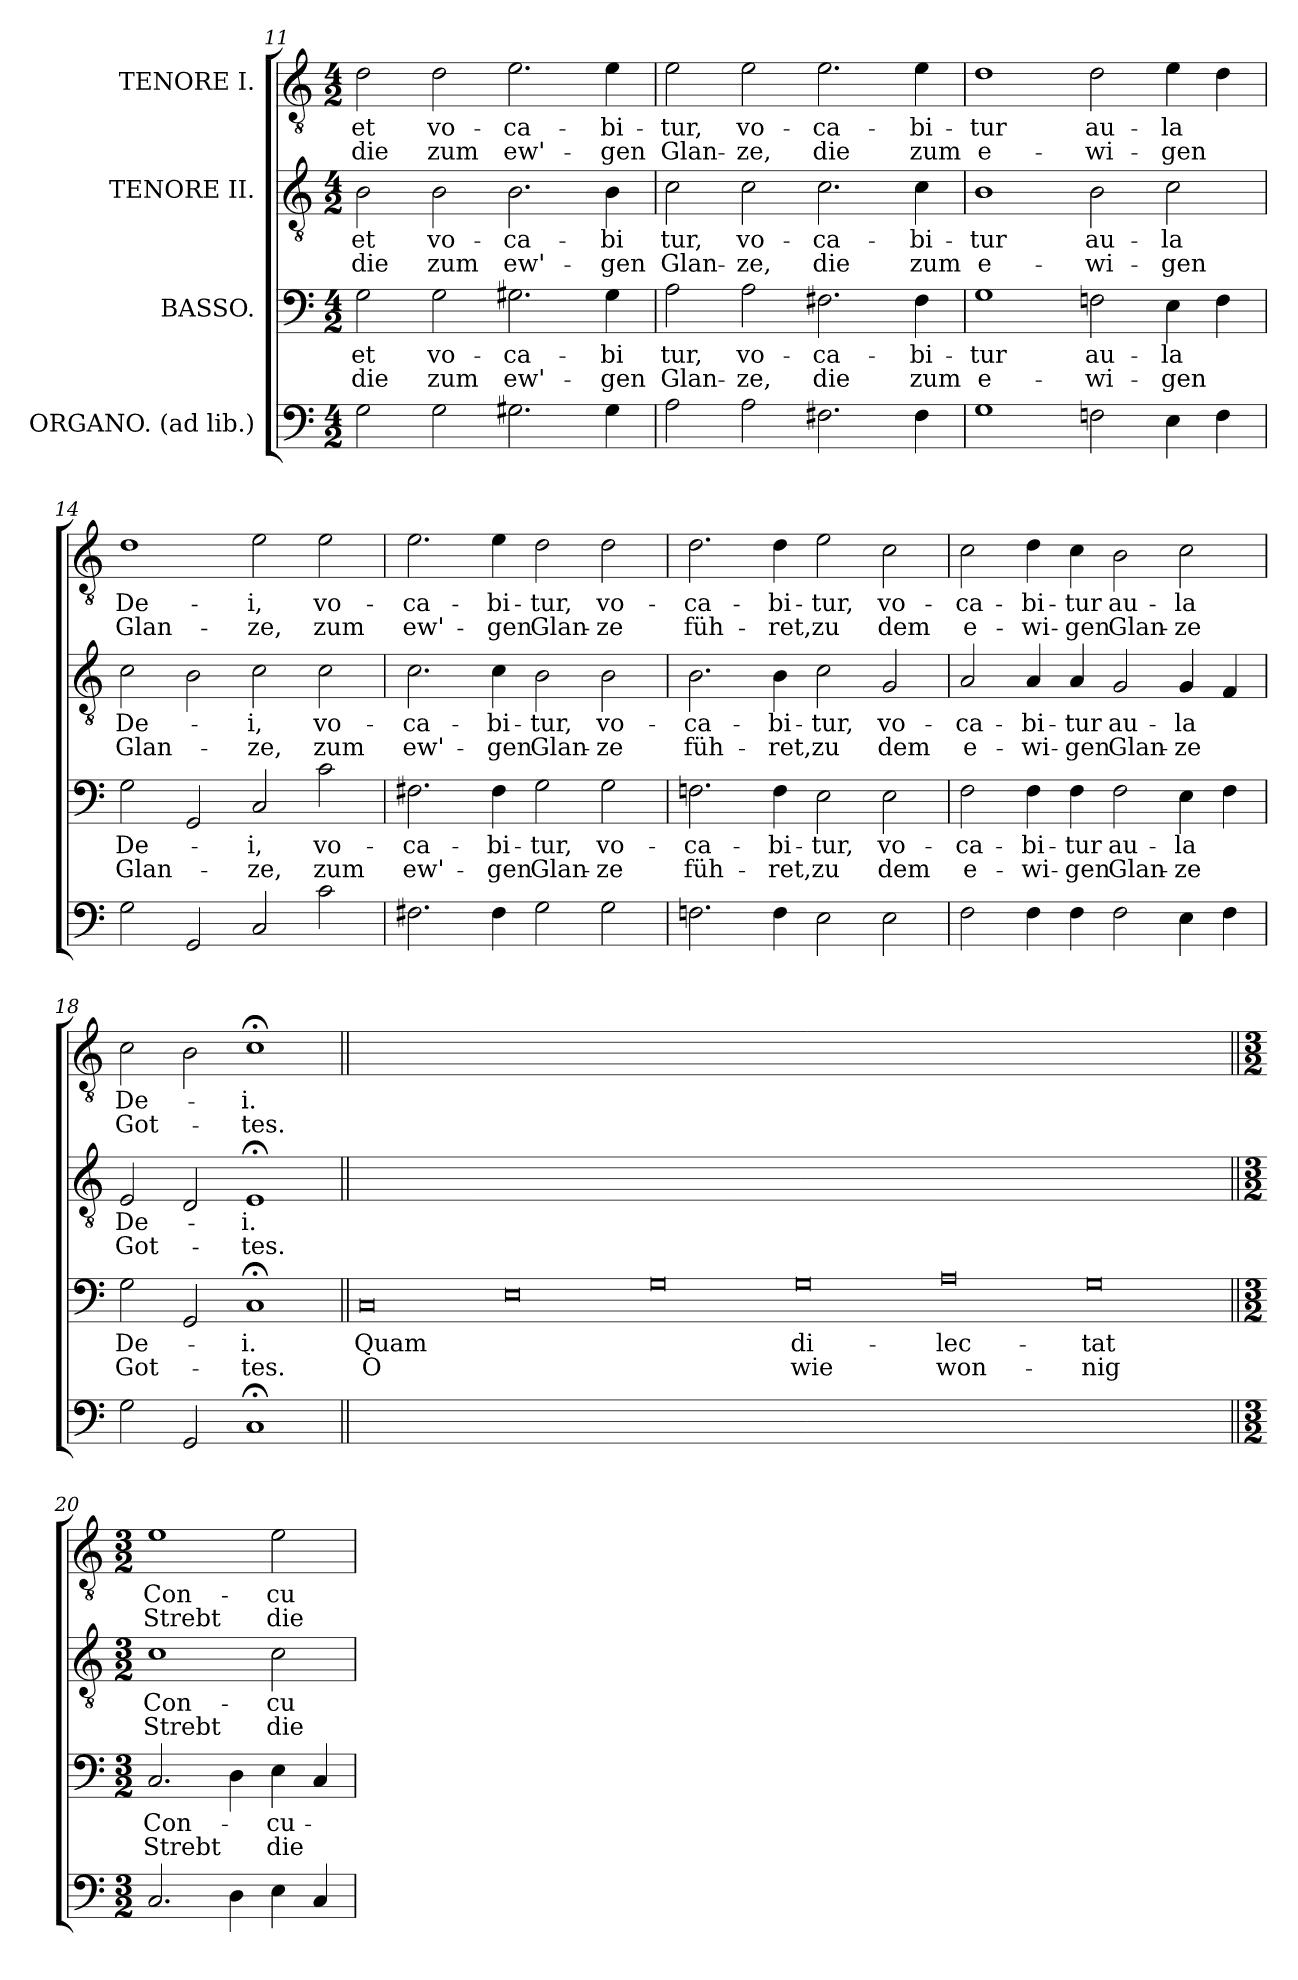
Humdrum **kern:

**kern	**kern	**text	**text	**kern	**text	**text	**kern	**text	**text
*part4	*part3	*part3	*part3	*part2	*part2	*part2	*part1	*part1	*part1
*staff4	*staff3	*staff3	*staff3	*staff2	*staff2	*staff2	*staff1	*staff1	*staff1
*I"ORGANO. (ad lib.)	*I"BASSO.	*	*	*I"TENORE II.	*	*	*I"TENORE I.	*	*
*clefF4	*clefF4	*	*	*clefGv2	*	*	*clefGv2	*	*
*k[]	*k[]	*	*	*k[]	*	*	*k[]	*	*
*M4/2	*M4/2	*	*	*M4/2	*	*	*M4/2	*	*
=11	=11	=11	=11	=11	=11	=11	=11	=11	=11
!	!	!LO:LY:b	!LO:LY:b	!	!LO:LY:b	!LO:LY:b	!	!LO:LY:b	!LO:LY:b
2G\	2G\	et	die	2B\	et	die	2d\	et	die
!	!	!LO:LY:b	!LO:LY:b	!	!LO:LY:b	!LO:LY:b	!	!LO:LY:b	!LO:LY:b
2G\	2G\	vo-	zum	2B\	vo-	zum	2d\	vo-	zum
!	!	!LO:LY:b	!LO:LY:b	!	!LO:LY:b	!LO:LY:b	!	!LO:LY:b	!LO:LY:b
2.G#X\	2.G#X\	-ca-	ew'-	2.B\	-ca-	ew'-	2.e\	-ca-	ew'-
!	!	!LO:LY:b	!LO:LY:b	!	!LO:LY:b	!LO:LY:b	!	!LO:LY:b	!LO:LY:b
4G#\	4G#\	-bi	-gen	4B\	-bi	-gen	4e\	-bi-	-gen
=12	=12	=12	=12	=12	=12	=12	=12	=12	=12
!	!	!LO:LY:b	!LO:LY:b	!	!LO:LY:b	!LO:LY:b	!	!LO:LY:b	!LO:LY:b
2A\	2A\	-tur,	Glan-	2c\	-tur,	Glan-	2e\	-tur,	Glan-
!	!	!LO:LY:b	!LO:LY:b	!	!LO:LY:b	!LO:LY:b	!	!LO:LY:b	!LO:LY:b
2A\	2A\	vo-	-ze,	2c\	vo-	-ze,	2e\	vo-	-ze,
!	!	!LO:LY:b	!LO:LY:b	!	!LO:LY:b	!LO:LY:b	!	!LO:LY:b	!LO:LY:b
2.F#X\	2.F#X\	-ca-	die	2.c\	-ca-	die	2.e\	-ca-	die
!	!	!LO:LY:b	!LO:LY:b	!	!LO:LY:b	!LO:LY:b	!	!LO:LY:b	!LO:LY:b
4F#\	4F#\	-bi-	zum	4c\	-bi-	zum	4e\	-bi-	zum
!!LO:PB:g=z
=13	=13	=13	=13	=13	=13	=13	=13	=13	=13
!	!	!LO:LY:b	!LO:LY:b	!	!LO:LY:b	!LO:LY:b	!	!LO:LY:b	!LO:LY:b
1G	1G	-tur	e-	1B	-tur	e-	1d	-tur	e-
!	!	!LO:LY:b	!LO:LY:b	!	!LO:LY:b	!LO:LY:b	!	!LO:LY:b	!LO:LY:b
2Fn\	2Fn\	au-	-wi-	2B\	au-	-wi-	2d\	au-	-wi-
!	!	!LO:LY:b	!LO:LY:b	!	!LO:LY:b	!LO:LY:b	!	!LO:LY:b	!LO:LY:b
4E\	4E\	-la	-gen	2c\	-la	-gen	4e\	-la	-gen
4F\	4F\	.	.	.	.	.	4d\	.	.
=14	=14	=14	=14	=14	=14	=14	=14	=14	=14
!	!	!LO:LY:b	!LO:LY:b	!	!LO:LY:b	!LO:LY:b	!	!LO:LY:b	!LO:LY:b
2G\	2G\	De-	Glan-	2c\	De-	Glan-	1d	De-	Glan-
2GG/	2GG/	.	.	2B\	.	.	.	.	.
!	!	!LO:LY:b	!LO:LY:b	!	!LO:LY:b	!LO:LY:b	!	!LO:LY:b	!LO:LY:b
2C/	2C/	-i,	-ze,	2c\	-i,	-ze,	2e\	-i,	-ze,
!	!	!LO:LY:b	!LO:LY:b	!	!LO:LY:b	!LO:LY:b	!	!LO:LY:b	!LO:LY:b
2c\	2c\	vo-	zum	2c\	vo-	zum	2e\	vo-	zum
=15	=15	=15	=15	=15	=15	=15	=15	=15	=15
!	!	!LO:LY:b	!LO:LY:b	!	!LO:LY:b	!LO:LY:b	!	!LO:LY:b	!LO:LY:b
2.F#X\	2.F#X\	-ca-	ew'-	2.c\	-ca-	ew'-	2.e\	-ca-	ew'-
!	!	!LO:LY:b	!LO:LY:b	!	!LO:LY:b	!LO:LY:b	!	!LO:LY:b	!LO:LY:b
4F#\	4F#\	-bi-	-gen	4c\	-bi-	-gen	4e\	-bi-	-gen
!	!	!LO:LY:b	!LO:LY:b	!	!LO:LY:b	!LO:LY:b	!	!LO:LY:b	!LO:LY:b
2G\	2G\	-tur,	Glan-	2B\	-tur,	Glan-	2d\	-tur,	Glan-
!	!	!LO:LY:b	!LO:LY:b	!	!LO:LY:b	!LO:LY:b	!	!LO:LY:b	!LO:LY:b
2G\	2G\	vo-	-ze	2B\	vo-	-ze	2d\	vo-	-ze
=16	=16	=16	=16	=16	=16	=16	=16	=16	=16
!	!	!LO:LY:b	!LO:LY:b	!	!LO:LY:b	!LO:LY:b	!	!LO:LY:b	!LO:LY:b
2.Fn\	2.Fn\	-ca-	füh-	2.B\	-ca-	füh-	2.d\	-ca-	füh-
!	!	!LO:LY:b	!LO:LY:b	!	!LO:LY:b	!LO:LY:b	!	!LO:LY:b	!LO:LY:b
4F\	4F\	-bi-	-ret,	4B\	-bi-	-ret,	4d\	-bi-	-ret,
!	!	!LO:LY:b	!LO:LY:b	!	!LO:LY:b	!LO:LY:b	!	!LO:LY:b	!LO:LY:b
2E\	2E\	-tur,	zu	2c\	-tur,	zu	2e\	-tur,	zu
!	!	!LO:LY:b	!LO:LY:b	!	!LO:LY:b	!LO:LY:b	!	!LO:LY:b	!LO:LY:b
2E\	2E\	vo-	dem	2G/	vo-	dem	2c\	vo-	dem
!!LO:LB:g=z
=17	=17	=17	=17	=17	=17	=17	=17	=17	=17
!	!	!LO:LY:b	!LO:LY:b	!	!LO:LY:b	!LO:LY:b	!	!LO:LY:b	!LO:LY:b
2F\	2F\	-ca-	e-	2A/	-ca-	e-	2c\	-ca-	e-
!	!	!LO:LY:b	!LO:LY:b	!	!LO:LY:b	!LO:LY:b	!	!LO:LY:b	!LO:LY:b
4F\	4F\	-bi-	-wi-	4A/	-bi-	-wi-	4d\	-bi-	-wi-
!	!	!LO:LY:b	!LO:LY:b	!	!LO:LY:b	!LO:LY:b	!	!LO:LY:b	!LO:LY:b
4F\	4F\	-tur	-gen	4A/	-tur	-gen	4c\	-tur	-gen
!	!	!LO:LY:b	!LO:LY:b	!	!LO:LY:b	!LO:LY:b	!	!LO:LY:b	!LO:LY:b
2F\	2F\	au-	Glan-	2G/	au-	Glan-	2B\	au-	Glan-
!	!	!LO:LY:b	!LO:LY:b	!	!LO:LY:b	!LO:LY:b	!	!LO:LY:b	!LO:LY:b
4E\	4E\	-la	-ze	4G/	-la	-ze	2c\	-la	-ze
4F\	4F\	.	.	4F/	.	.	.	.	.
=18	=18	=18	=18	=18	=18	=18	=18	=18	=18
!	!	!LO:LY:b	!LO:LY:b	!	!LO:LY:b	!LO:LY:b	!	!LO:LY:b	!LO:LY:b
2G\	2G\	De-	Got-	2E/	De-	Got-	2c\	De-	Got-
2GG/	2GG/	.	.	2D/	.	.	2B\	.	.
!	!	!LO:LY:b	!LO:LY:b	!	!LO:LY:b	!LO:LY:b	!	!LO:LY:b	!LO:LY:b
1C;<	1C;<	-i.	-tes.	1E;<	-i.	-tes.	1c;<	-i.	-tes.
=19||	=19||	=19||	=19||	=19||	=19||	=19||	=19||	=19||	=19||
!	!	!LO:LY:b	!LO:LY:b	!	!	!	!	!	!
000.ryy	0C	Quam	O	000.ryy	.	.	000.ryy	.	.
.	0E	.	.	.	.	.	.	.	.
.	0G	.	.	.	.	.	.	.	.
!	!	!LO:LY:b	!LO:LY:b	!	!	!	!	!	!
.	0G	di-	wie	.	.	.	.	.	.
!	!	!LO:LY:b	!LO:LY:b	!	!	!	!	!	!
.	0A	-lec-	won-	.	.	.	.	.	.
!	!	!LO:LY:b	!LO:LY:b	!	!	!	!	!	!
.	0G	-tat	-nig	.	.	.	.	.	.
!!LO:LB:g=z
=20||	=20||	=20||	=20||	=20||	=20||	=20||	=20||	=20||	=20||
*M3/2	*M3/2	*	*	*M3/2	*	*	*M3/2	*	*
!	!	!LO:LY:b	!LO:LY:b	!	!LO:LY:b	!LO:LY:b	!	!LO:LY:b	!LO:LY:b
2.C/	2.C/	Con-	Strebt	1c	Con-	Strebt	1e	Con-	Strebt
4D\	4D\	.	.	.	.	.	.	.	.
!	!	!LO:LY:b	!LO:LY:b	!	!LO:LY:b	!LO:LY:b	!	!LO:LY:b	!LO:LY:b
4E\	4E\	-cu-	die	2c\	-cu-	die	2e\	-cu-	die
4C/	4C/	.	.	.	.	.	.	.	.
=	=	=	=	=	=	=	=	=	=
*-	*-	*-	*-	*-	*-	*-	*-	*-	*-
